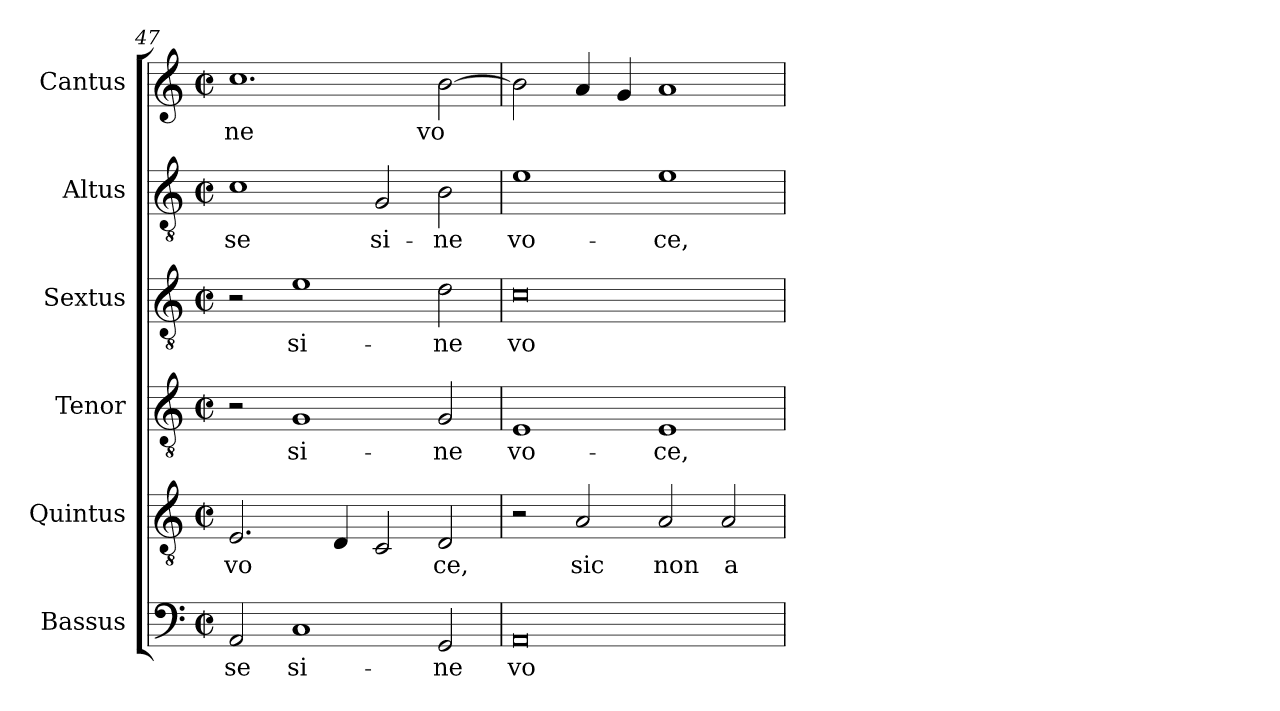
**kern	**text	**kern	**text	**kern	**text	**kern	**text	**kern	**text	**kern	**text
*part6	*part6	*part5	*part5	*part4	*part4	*part3	*part3	*part2	*part2	*part1	*part1
*staff6	*staff6	*staff5	*staff5	*staff4	*staff4	*staff3	*staff3	*staff2	*staff2	*staff1	*staff1
*I"Bassus	*	*I"Quintus	*	*I"Tenor	*	*I"Sextus	*	*I"Altus	*	*I"Cantus	*
!!LO:LB:g=z
*clefF4	*	*clefGv2	*	*clefGv2	*	*clefGv2	*	*clefGv2	*	*clefG2	*
*M2/2	*	*M2/2	*	*M2/2	*	*M2/2	*	*M2/2	*	*M2/2	*
*met(c|)	*	*met(c|)	*	*met(c|)	*	*met(c|)	*	*met(c|)	*	*met(c|)	*
=47	=47	=47	=47	=47	=47	=47	=47	=47	=47	=47	=47
!	!LO:LY:b:cj	!	!LO:LY:b:cj	!	!	!	!	!	!LO:LY:b:cj	!	!LO:LY:b:cj
2AA/	se	2.E/	vo	2r	.	2r	.	1c	se	1.cc	ne
!	!LO:LY:b:cj	!	!	!	!LO:LY:b:cj	!	!LO:LY:b:cj	!	!	!	!
1C	si-	.	.	1G	si-	1e	si-	.	.	.	.
.	.	4D/	.	.	.	.	.	.	.	.	.
!	!	!	!	!	!	!	!	!	!LO:LY:b:cj	!	!
.	.	2C/	.	.	.	.	.	2G/	si-	.	.
!	!LO:LY:b:cj	!	!LO:LY:b:cj	!	!LO:LY:b:cj	!	!LO:LY:b:cj	!	!LO:LY:b:cj	!	!LO:LY:b:cj
2GG/	-ne	2D/	ce,	2G/	-ne	2d\	-ne	2B\	-ne	[>2b\	vo
=48	=48	=48	=48	=48	=48	=48	=48	=48	=48	=48	=48
!	!LO:LY:b:cj	!	!	!	!LO:LY:b:cj	!	!LO:LY:b:cj	!	!LO:LY:b:cj	!	!
0AA	vo-	2r	.	1E	vo-	0c	vo-	1e	vo-	2b\]	.
!	!	!	!LO:LY:b:cj	!	!	!	!	!	!	!	!
.	.	2A/	sic	.	.	.	.	.	.	4a/	.
.	.	.	.	.	.	.	.	.	.	4g/	.
!	!	!	!LO:LY:b:cj	!	!LO:LY:b:cj	!	!	!	!LO:LY:b:cj	!	!
.	.	2A/	non	1E	-ce,	.	.	1e	-ce,	1a	.
!	!	!	!LO:LY:b:cj	!	!	!	!	!	!	!	!
.	.	2A/	a	.	.	.	.	.	.	.	.
=	=	=	=	=	=	=	=	=	=	=	=
*-	*-	*-	*-	*-	*-	*-	*-	*-	*-	*-	*-
